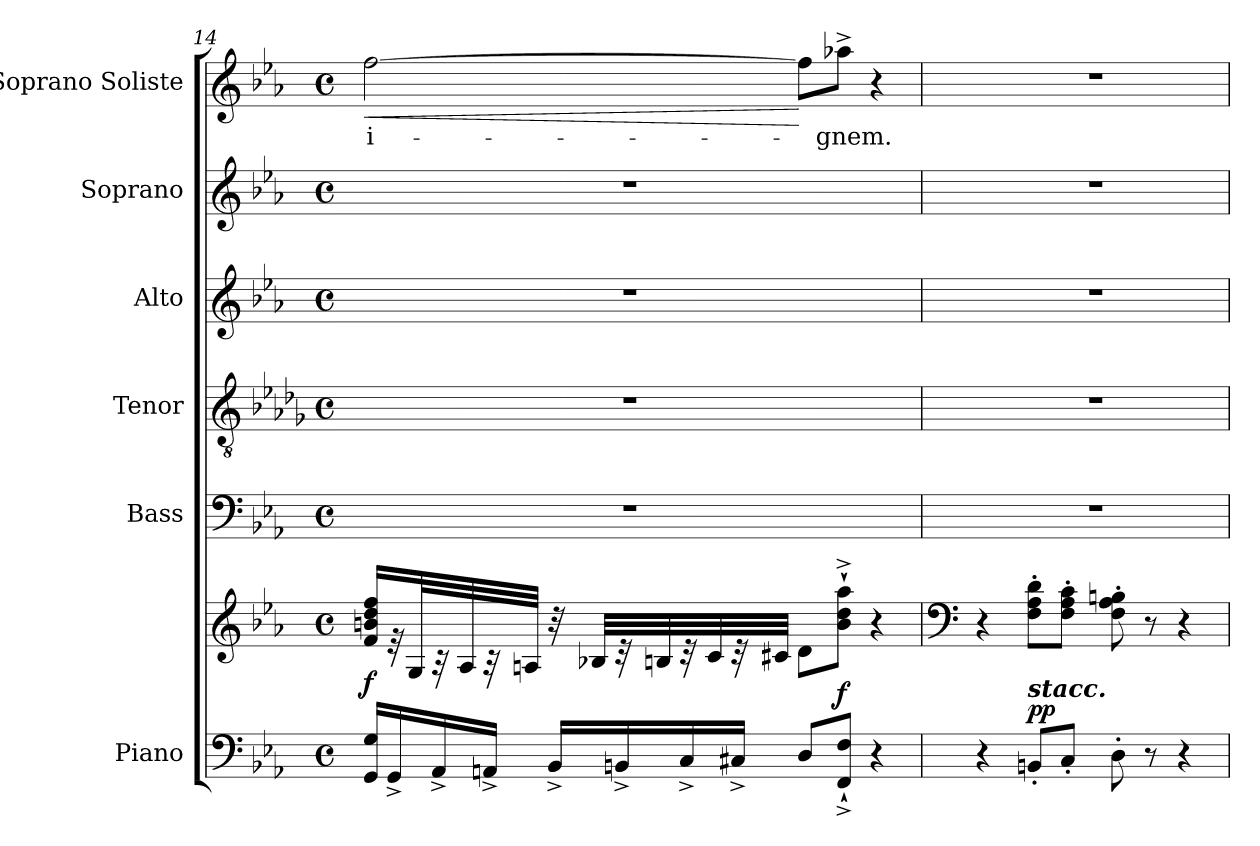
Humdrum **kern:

**kern	**kern	**dynam	**kern	**kern	**kern	**kern	**kern	**text	**dynam
*part6	*part6	*part6	*part5	*part4	*part3	*part2	*part1	*part1	*part1
*staff7	*staff6	*staff6/7	*staff5	*staff4	*staff3	*staff2	*staff1	*staff1	*staff1
*I"Piano	*	*	*I"Bass	*I"Tenor	*I"Alto	*I"Soprano	*I"Soprano Soliste	*	*
*I'Pno.	*	*	*I'B.	*I'T.	*I'A.	*I'S.	*	*	*
!!LO:LB:g=z
*clefF4	*clefG2	*	*clefF4	*clefGv2	*clefG2	*clefG2	*clefG2	*	*
*	*	*	*	*ITrd8c14	*	*	*	*	*
*k[b-e-a-]	*k[b-e-a-]	*	*k[b-e-a-]	*k[b-e-a-d-g-]	*k[b-e-a-]	*k[b-e-a-]	*k[b-e-a-]	*	*
*M4/4	*M4/4	*	*M4/4	*M4/4	*M4/4	*M4/4	*M4/4	*	*
*met(c)	*met(c)	*	*met(c)	*met(c)	*met(c)	*met(c)	*met(c)	*	*
=14	=14	=14	=14	=14	=14	=14	=14	=14	=14
!	!	!LO:DY:a=2	!	!	!	!	!	!	!LO:HP:b
16GG/ 16G/LL	16f/ 16bn/ 16dd/ 16ff/LL	f	1r	1r	1r	1r	[2ff\	i-	<
16GG^/	32r	.	.	.	.	.	.	.	.
.	32G/L	.	.	.	.	.	.	.	.
16AA-^/	32r	.	.	.	.	.	.	.	.
.	32A-/	.	.	.	.	.	.	.	.
16AAn^/JJ	32r	.	.	.	.	.	.	.	.
.	32An/JJJ	.	.	.	.	.	.	.	.
16BB-^/LL	32r	.	.	.	.	.	.	.	.
.	32B-X/LLL	.	.	.	.	.	.	.	.
16BBn^/	32r	.	.	.	.	.	.	.	.
.	32Bn/	.	.	.	.	.	.	.	.
16C^/	32r	.	.	.	.	.	.	.	.
.	32c/	.	.	.	.	.	.	.	.
16C#X^/JJ	32r	.	.	.	.	.	.	.	.
.	32c#X/JJJ	.	.	.	.	.	.	.	.
8D/L	8d\L	.	.	.	.	.	8ff\L]	.	[
!	!	!LO:DY:a=2	!	!	!	!	!	!	!
8FF/`^ 8F/`^J	8b\`^ 8dd\`^ 8aa-\`^J	f	.	.	.	.	8aa-X^\J	-gnem.	.
4r	4r	.	.	.	.	.	4r	.	.
=15	=15	=15	=15	=15	=15	=15	=15	=15	=15
*	*clefF4	*	*	*	*	*	*	*	*
4r	4r	.	1r	1r	1r	1r	1r	.	.
!LO:TX:a:Bi:t=stacc.	!	!	!	!	!	!	!	!	!
!	!	!LO:DY:a=2	!	!	!	!	!	!	!
8BBn'/L	8F\' 8A-\' 8d\'L	pp	.	.	.	.	.	.	.
8C'/J	8F\' 8A-\' 8c\'J	.	.	.	.	.	.	.	.
8D'\	8F\' 8A-\' 8Bn\'	.	.	.	.	.	.	.	.
8r	8r	.	.	.	.	.	.	.	.
4r	4r	.	.	.	.	.	.	.	.
=	=	=	=	=	=	=	=	=	=
*-	*-	*-	*-	*-	*-	*-	*-	*-	*-
